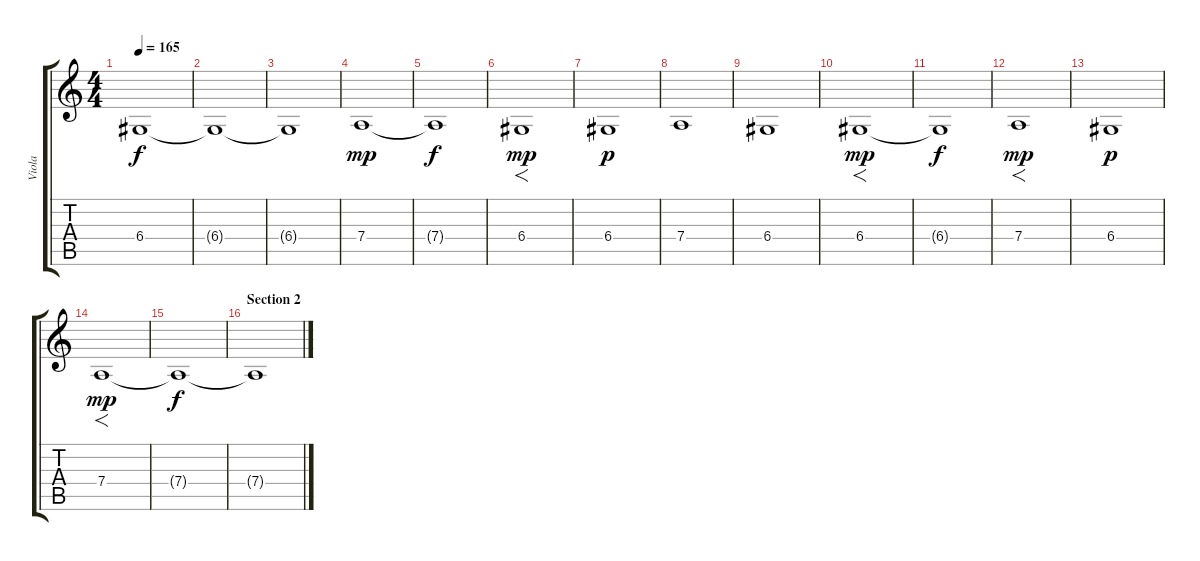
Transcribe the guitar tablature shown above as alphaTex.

\track ("Viola" "Viola") {instrument viola}
\staff {score tabs}
\tuning (E4 B3 G3 D3 A2 E2) {hide}
\ts (4 4)
\tempo 165
\clef g2
\ks c
6.4{t}.1{dy f volume 9} |
6.4{t}.1 |
6.4{t}.1 |
7.4.1{dy mp} |
7.4{t}.1{dy f} |
6.4.1{f dy mp} |
6.4.1{dy p} |
7.4.1 |
6.4.1 |
6.4.1{f dy mp} |
6.4{t}.1{dy f} |
7.4.1{f dy mp} |
6.4.1{dy p} |
7.4.1{f dy mp} |
7.4{t}.1{dy f} |
\section ("" "Section 2")
7.4{t}.1{volume 3}
